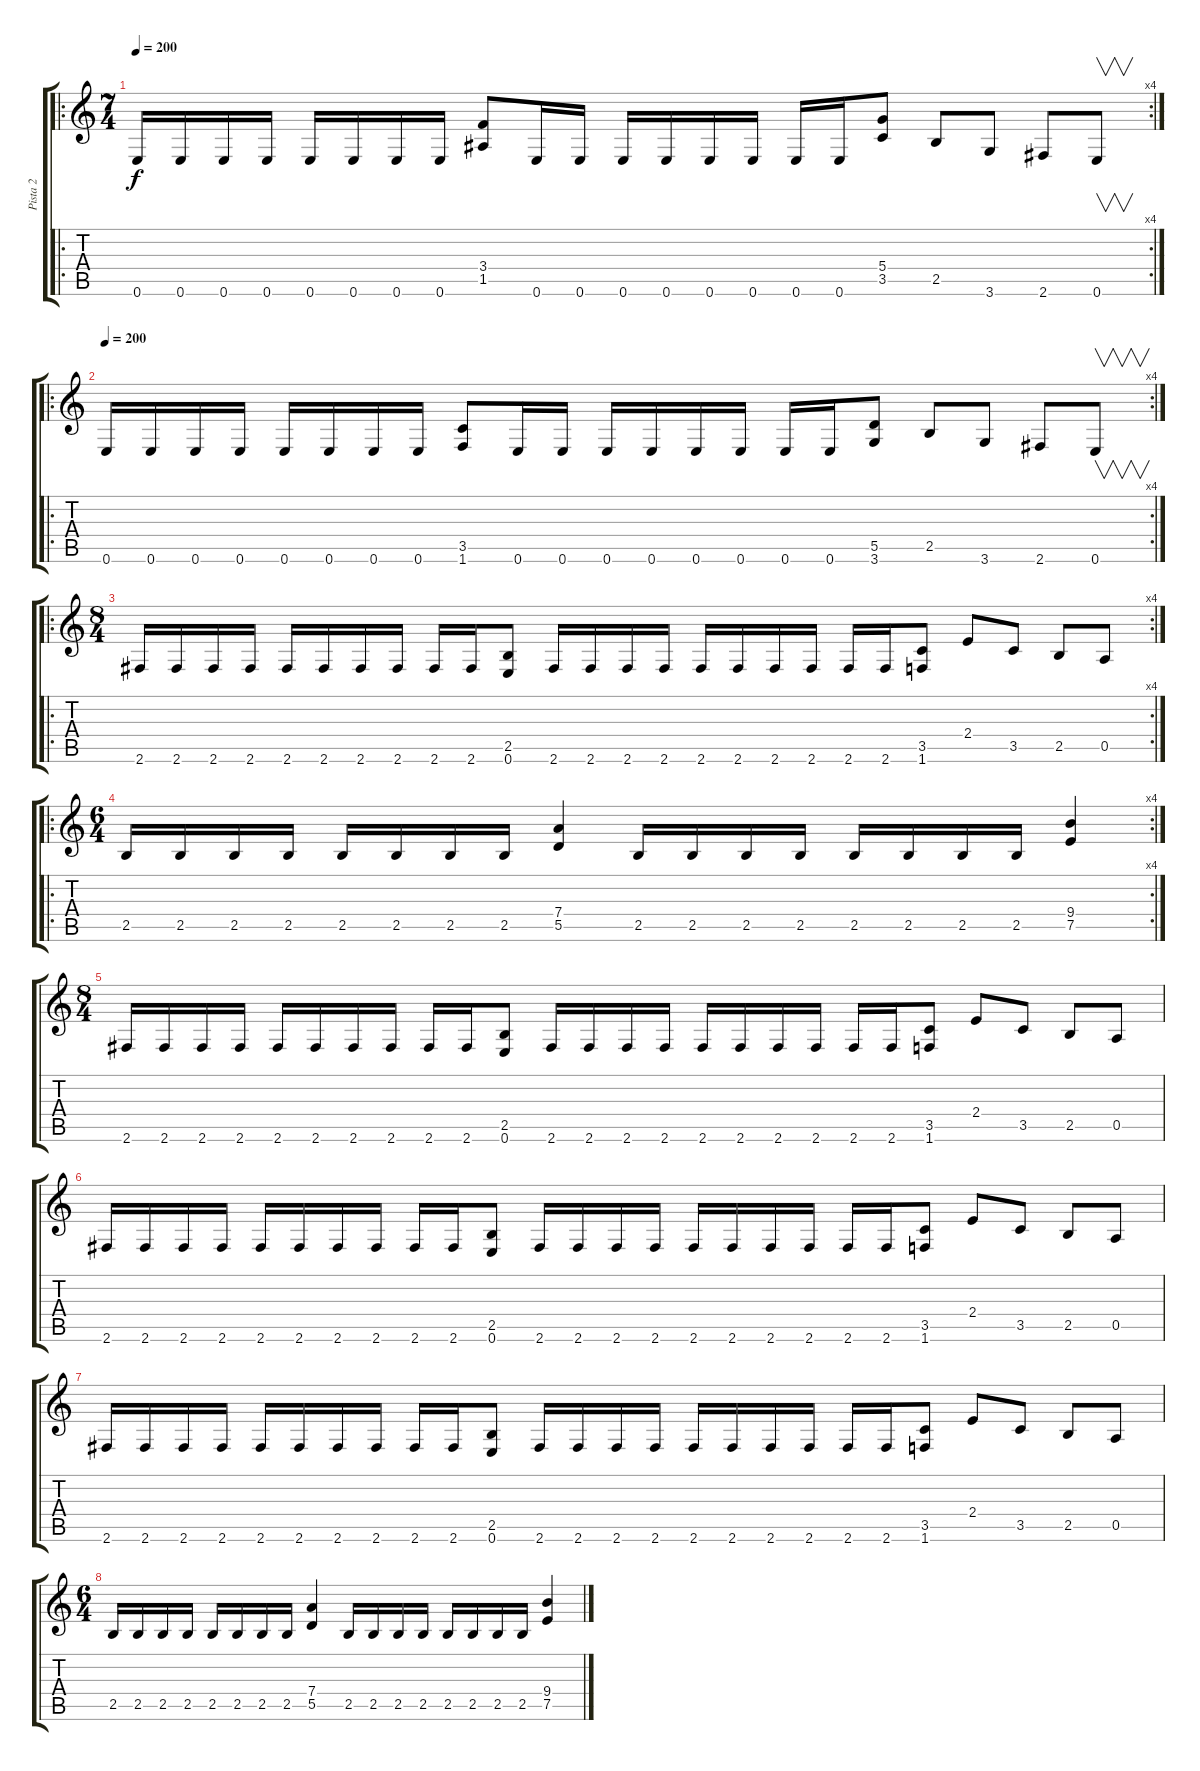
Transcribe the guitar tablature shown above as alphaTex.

\track ("Pista 2" "Pista 2") {instrument distortionguitar}
\staff {score tabs}
\tuning (E4 B3 G3 D3 A2 E2) {hide}
\ro
\rc 4
\ts (7 4)
\tempo 200
\clef g2
\ks c
0.6.16{dy f} 0.6.16 0.6.16 0.6.16 0.6.16 0.6.16 0.6.16 0.6.16 (3.4 1.5).8 0.6.16 0.6.16 0.6.16 0.6.16 0.6.16 0.6.16 0.6.16 0.6.16 (5.4 3.5).8 2.5.8 3.6.8 2.6.8 0.6.8{v} |
\ro
\rc 4
\tempo 200
0.6.16 0.6.16 0.6.16 0.6.16 0.6.16 0.6.16 0.6.16 0.6.16 (3.5 1.6).8 0.6.16 0.6.16 0.6.16 0.6.16 0.6.16 0.6.16 0.6.16 0.6.16 (5.5 3.6).8 2.5.8 3.6.8 2.6.8 0.6.8{v} |
\ro
\rc 4
\ts (8 4)
2.6.16 2.6.16 2.6.16 2.6.16 2.6.16 2.6.16 2.6.16 2.6.16 2.6.16 2.6.16 (2.5 0.6).8 2.6.16 2.6.16 2.6.16 2.6.16 2.6.16 2.6.16 2.6.16 2.6.16 2.6.16 2.6.16 (3.5 1.6).8 2.4.8 3.5.8 2.5.8 0.5.8 |
\ro
\rc 4
\ts (6 4)
2.5.16 2.5.16 2.5.16 2.5.16 2.5.16 2.5.16 2.5.16 2.5.16 (7.4 5.5).4 2.5.16 2.5.16 2.5.16 2.5.16 2.5.16 2.5.16 2.5.16 2.5.16 (9.4 7.5).4 |
\ts (8 4)
2.6.16 2.6.16 2.6.16 2.6.16 2.6.16 2.6.16 2.6.16 2.6.16 2.6.16 2.6.16 (2.5 0.6).8 2.6.16 2.6.16 2.6.16 2.6.16 2.6.16 2.6.16 2.6.16 2.6.16 2.6.16 2.6.16 (3.5 1.6).8 2.4.8 3.5.8 2.5.8 0.5.8 |
2.6.16 2.6.16 2.6.16 2.6.16 2.6.16 2.6.16 2.6.16 2.6.16 2.6.16 2.6.16 (2.5 0.6).8 2.6.16 2.6.16 2.6.16 2.6.16 2.6.16 2.6.16 2.6.16 2.6.16 2.6.16 2.6.16 (3.5 1.6).8 2.4.8 3.5.8 2.5.8 0.5.8 |
2.6.16 2.6.16 2.6.16 2.6.16 2.6.16 2.6.16 2.6.16 2.6.16 2.6.16 2.6.16 (2.5 0.6).8 2.6.16 2.6.16 2.6.16 2.6.16 2.6.16 2.6.16 2.6.16 2.6.16 2.6.16 2.6.16 (3.5 1.6).8 2.4.8 3.5.8 2.5.8 0.5.8 |
\ts (6 4)
2.5.16 2.5.16 2.5.16 2.5.16 2.5.16 2.5.16 2.5.16 2.5.16 (7.4 5.5).4 2.5.16 2.5.16 2.5.16 2.5.16 2.5.16 2.5.16 2.5.16 2.5.16 (9.4 7.5).4
